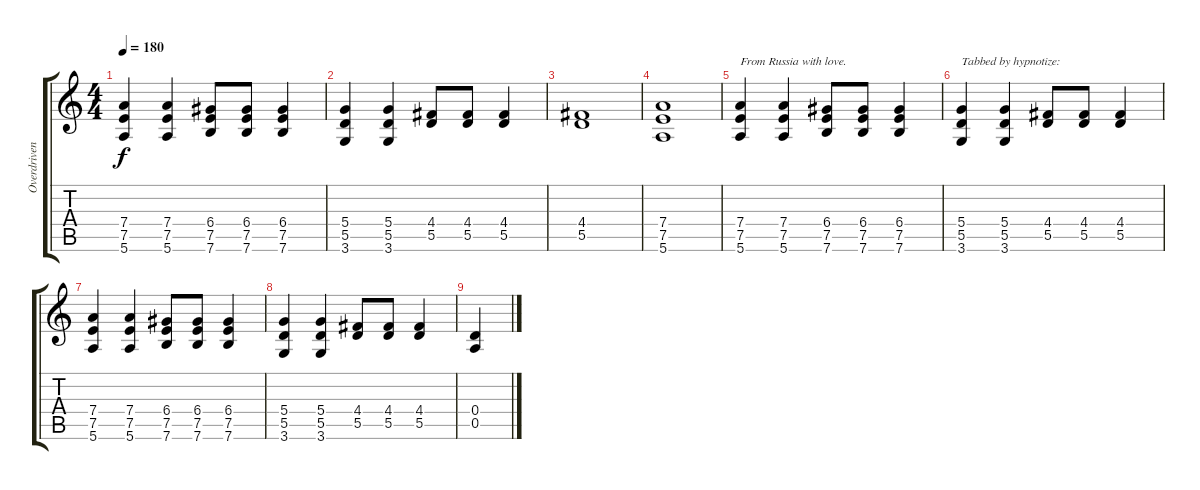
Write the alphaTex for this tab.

\track ("Overdriven Guitar" "Overdriven") {instrument overdrivenguitar}
\staff {score tabs}
\tuning (E4 B3 G3 D3 A2 E2) {hide}
\ts (4 4)
\tempo 180
\clef g2
\ks c
(7.4 7.5 5.6).4{dy f} (7.4 7.5 5.6).4 (6.4 7.5 7.6).8 (6.4 7.5 7.6).8 (6.4 7.5 7.6).4 |
(5.4 5.5 3.6).4 (5.4 5.5 3.6).4 (4.4 5.5).8 (4.4 5.5).8 (4.4 5.5).4 |
(4.4 5.5).1 |
(7.4 7.5 5.6).1 |
(7.4 7.5 5.6).4{txt "From Russia with love."} (7.4 7.5 5.6).4 (6.4 7.5 7.6).8 (6.4 7.5 7.6).8 (6.4 7.5 7.6).4 |
(5.4 5.5 3.6).4{txt "Tabbed by hypnotize:"} (5.4 5.5 3.6).4 (4.4 5.5).8 (4.4 5.5).8 (4.4 5.5).4 |
(7.4 7.5 5.6).4{txt ""} (7.4 7.5 5.6).4 (6.4 7.5 7.6).8 (6.4 7.5 7.6).8 (6.4 7.5 7.6).4 |
(5.4 5.5 3.6).4 (5.4 5.5 3.6).4 (4.4 5.5).8 (4.4 5.5).8 (4.4 5.5).4 |
(0.4 0.5).4
